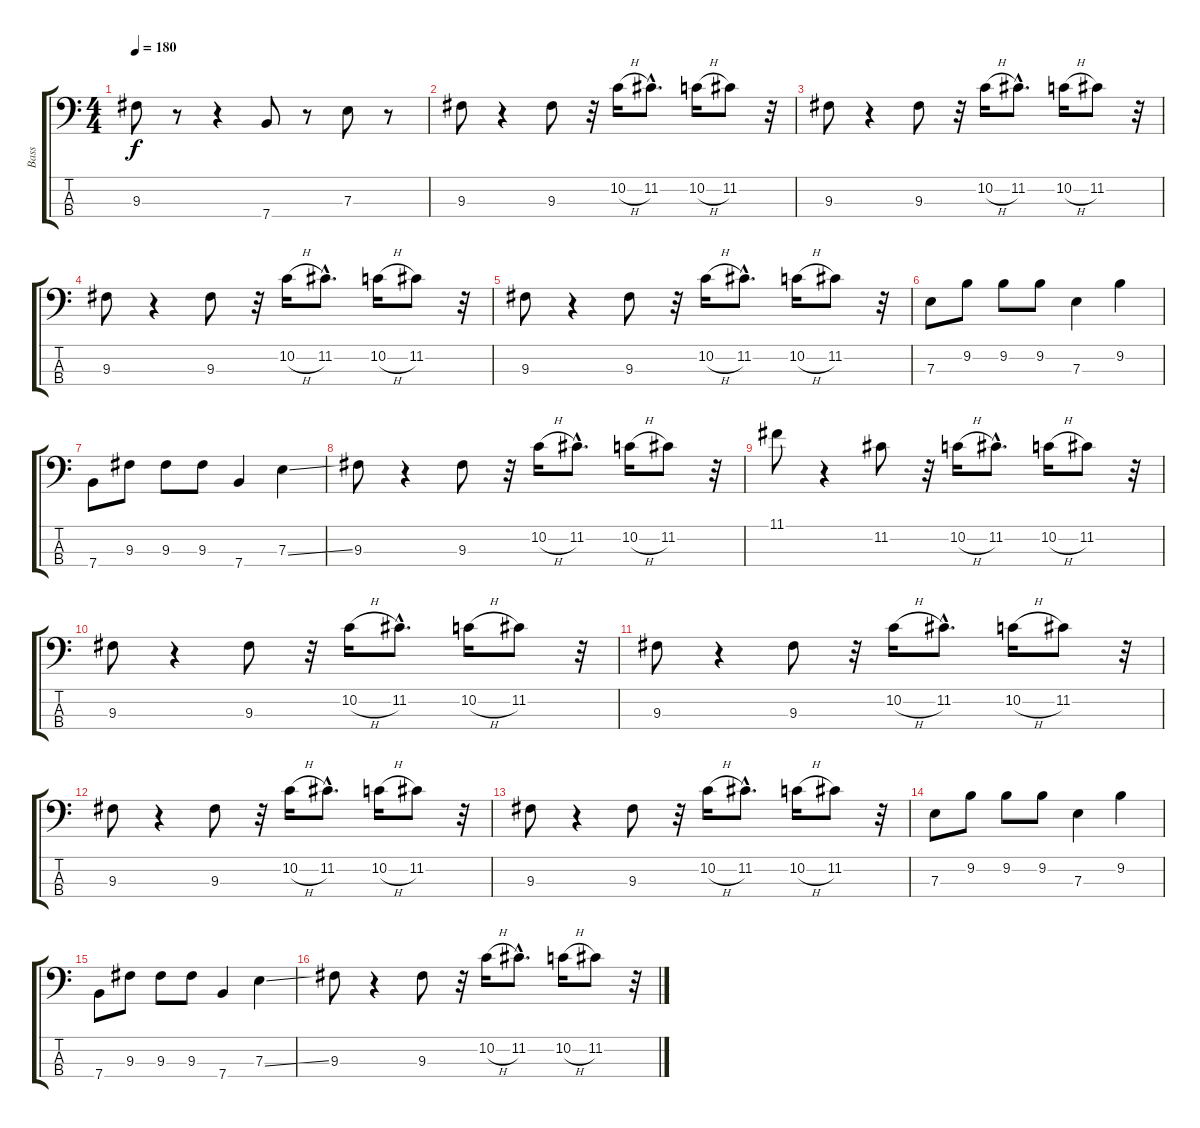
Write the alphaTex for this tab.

\track ("Bass" "Bass") {instrument electricbassfinger}
\staff {score tabs}
\tuning (G2 D2 A1 E1) {hide}
\ts (4 4)
\tempo 180
\clef f4
\ks c
9.3.8{dy f} r.8 r.4 7.4.8 r.8 7.3.8 r.8 |
9.3.8 r.4 9.3.8 r.32 10.2{h}.16 11.2{hac}.8{d} 10.2{h}.16 11.2.8 r.32 |
9.3.8 r.4 9.3.8 r.32 10.2{h}.16 11.2{hac}.8{d} 10.2{h}.16 11.2.8 r.32 |
9.3.8 r.4 9.3.8 r.32 10.2{h}.16 11.2{hac}.8{d} 10.2{h}.16 11.2.8 r.32 |
9.3.8 r.4 9.3.8 r.32 10.2{h}.16 11.2{hac}.8{d} 10.2{h}.16 11.2.8 r.32 |
7.3.8 9.2.8 9.2.8 9.2.8 7.3.4 9.2.4 |
7.4.8 9.3.8 9.3.8 9.3.8 7.4.4 7.3{ss}.4 |
9.3.8 r.4 9.3.8 r.32 10.2{h}.16 11.2{hac}.8{d} 10.2{h}.16 11.2.8 r.32 |
11.1.8 r.4 11.2.8 r.32 10.2{h}.16 11.2{hac}.8{d} 10.2{h}.16 11.2.8 r.32 |
9.3.8 r.4 9.3.8 r.32 10.2{h}.16 11.2{hac}.8{d} 10.2{h}.16 11.2.8 r.32 |
9.3.8 r.4 9.3.8 r.32 10.2{h}.16 11.2{hac}.8{d} 10.2{h}.16 11.2.8 r.32 |
9.3.8 r.4 9.3.8 r.32 10.2{h}.16 11.2{hac}.8{d} 10.2{h}.16 11.2.8 r.32 |
9.3.8 r.4 9.3.8 r.32 10.2{h}.16 11.2{hac}.8{d} 10.2{h}.16 11.2.8 r.32 |
7.3.8 9.2.8 9.2.8 9.2.8 7.3.4 9.2.4 |
7.4.8 9.3.8 9.3.8 9.3.8 7.4.4 7.3{ss}.4 |
9.3.8 r.4 9.3.8 r.32 10.2{h}.16 11.2{hac}.8{d} 10.2{h}.16 11.2.8 r.32
